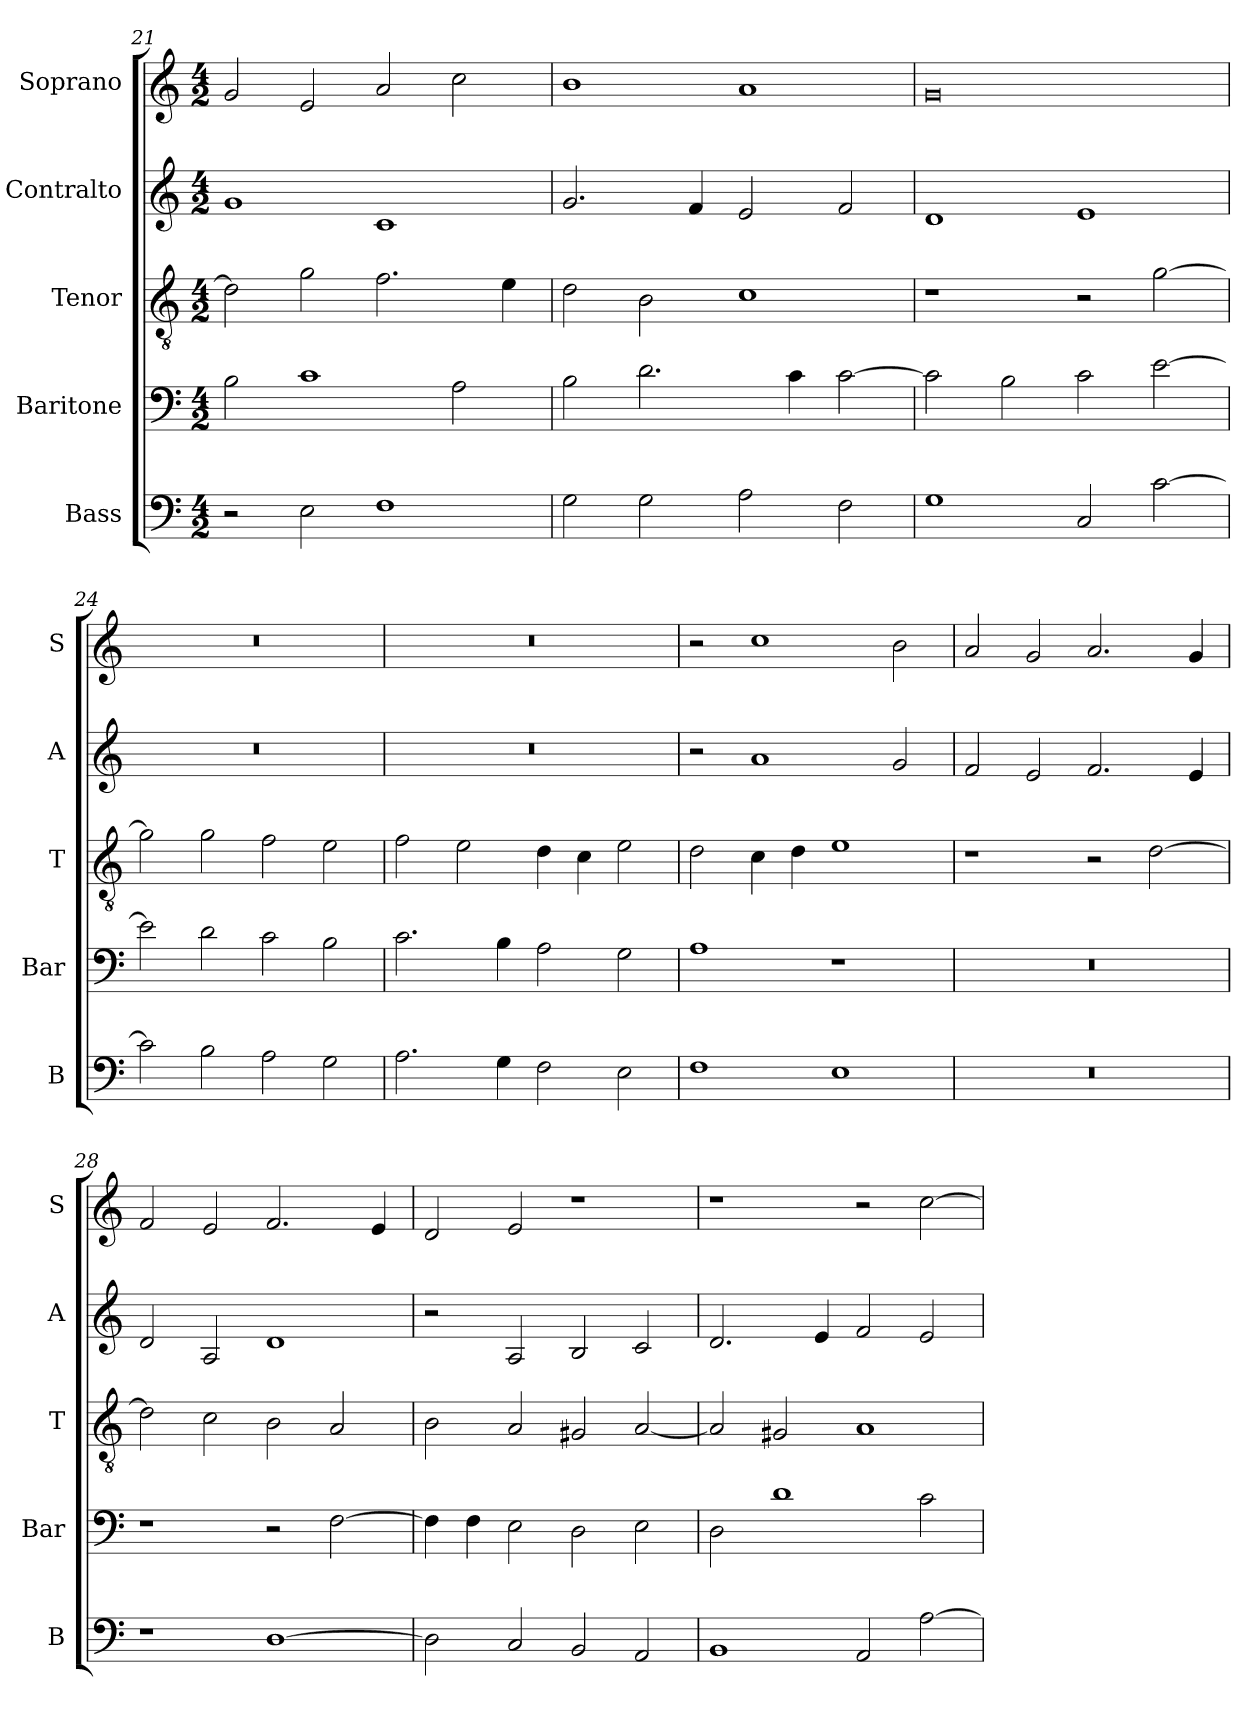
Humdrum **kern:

**kern	**kern	**kern	**kern	**kern
*part5	*part4	*part3	*part2	*part1
*staff5	*staff4	*staff3	*staff2	*staff1
*I"Bass	*I"Baritone	*I"Tenor	*I"Contralto	*I"Soprano
*I'B	*I'Bar	*I'T	*I'A	*I'S
*clefF4	*clefF4	*clefGv2	*clefG2	*clefG2
*k[]	*k[]	*k[]	*k[]	*k[]
*A:aeo	*A:aeo	*A:aeo	*A:aeo	*A:aeo
*M4/2	*M4/2	*M4/2	*M4/2	*M4/2
=21	=21	=21	=21	=21
2r	2B	2d]	1g	2g
2E	1c	2g	.	2e
1F	.	2.f	1c	2a
.	2A	.	.	2cc
.	.	4e	.	.
=22	=22	=22	=22	=22
2G	2B	2d	2.g	1b
2G	2.d	2B	.	.
.	.	.	4f	.
2A	.	1c	2e	1a
.	4c	.	.	.
2F	[2c	.	2f	.
=23	=23	=23	=23	=23
1G	2c]	1r	1d	0g
.	2B	.	.	.
2C	2c	2r	1e	.
[2c	[2e	[2g	.	.
=24	=24	=24	=24	=24
2c]	2e]	2g]	0r	0r
2B	2d	2g	.	.
2A	2c	2f	.	.
2G	2B	2e	.	.
=25	=25	=25	=25	=25
2.A	2.c	2f	0r	0r
.	.	2e	.	.
4G	4B	.	.	.
2F	2A	4d	.	.
.	.	4c	.	.
2E	2G	2e	.	.
=26	=26	=26	=26	=26
1F	1A	2d	2r	2r
.	.	4c	1a	1cc
.	.	4d	.	.
1E	1r	1e	.	.
.	.	.	2g	2b
=27	=27	=27	=27	=27
0r	0r	1r	2f	2a
.	.	.	2e	2g
.	.	2r	2.f	2.a
.	.	[2d	.	.
.	.	.	4e	4g
=28	=28	=28	=28	=28
1r	1r	2d]	2d	2f
.	.	2c	2A	2e
[1D	2r	2B	1d	2.f
.	[2F	2A	.	.
.	.	.	.	4e
=29	=29	=29	=29	=29
2D]	4F]	2B	2r	2d
.	4F	.	.	.
2C	2E	2A	2A	2e
2BB	2D	2G#X	2B	1r
2AA	2E	[2A	2c	.
=30	=30	=30	=30	=30
1BB	2D	2A]	2.d	1r
.	1d	2G#X	.	.
.	.	.	4e	.
2AA	.	1A	2f	2r
[2A	2c	.	2e	[2cc
=	=	=	=	=
*-	*-	*-	*-	*-
